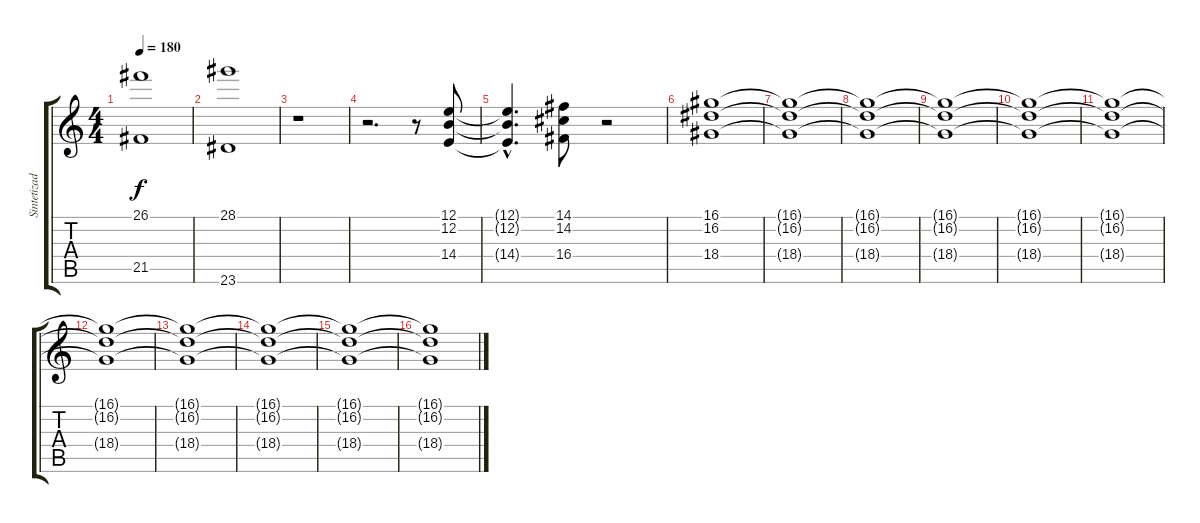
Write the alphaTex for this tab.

\track ("Sintetizador 3" "Sintetizad") {instrument stringensemble1}
\staff {score tabs}
\tuning (E4 B3 G3 D3 A2 E2) {hide}
\ts (4 4)
\tempo 180
\clef g2
\ks c
(26.1 21.5).1{dy f} |
(28.1 23.6).1 |
r.1 |
r.2{d} r.8 (12.1 12.2 14.4).8 |
(12.1{hac t} 12.2{hac t} 14.4{hac t}).4{d} (14.1 14.2 16.4).8 r.2 |
(16.1 16.2 18.4).1 |
(16.1{t} 16.2{t} 18.4{t}).1 |
(16.1{t} 16.2{t} 18.4{t}).1 |
(16.1{t} 16.2{t} 18.4{t}).1 |
(16.1{t} 16.2{t} 18.4{t}).1 |
(16.1{t} 16.2{t} 18.4{t}).1 |
(16.1{t} 16.2{t} 18.4{t}).1 |
(16.1{t} 16.2{t} 18.4{t}).1 |
(16.1{t} 16.2{t} 18.4{t}).1 |
(16.1{t} 16.2{t} 18.4{t}).1 |
(16.1{t} 16.2{t} 18.4{t}).1
